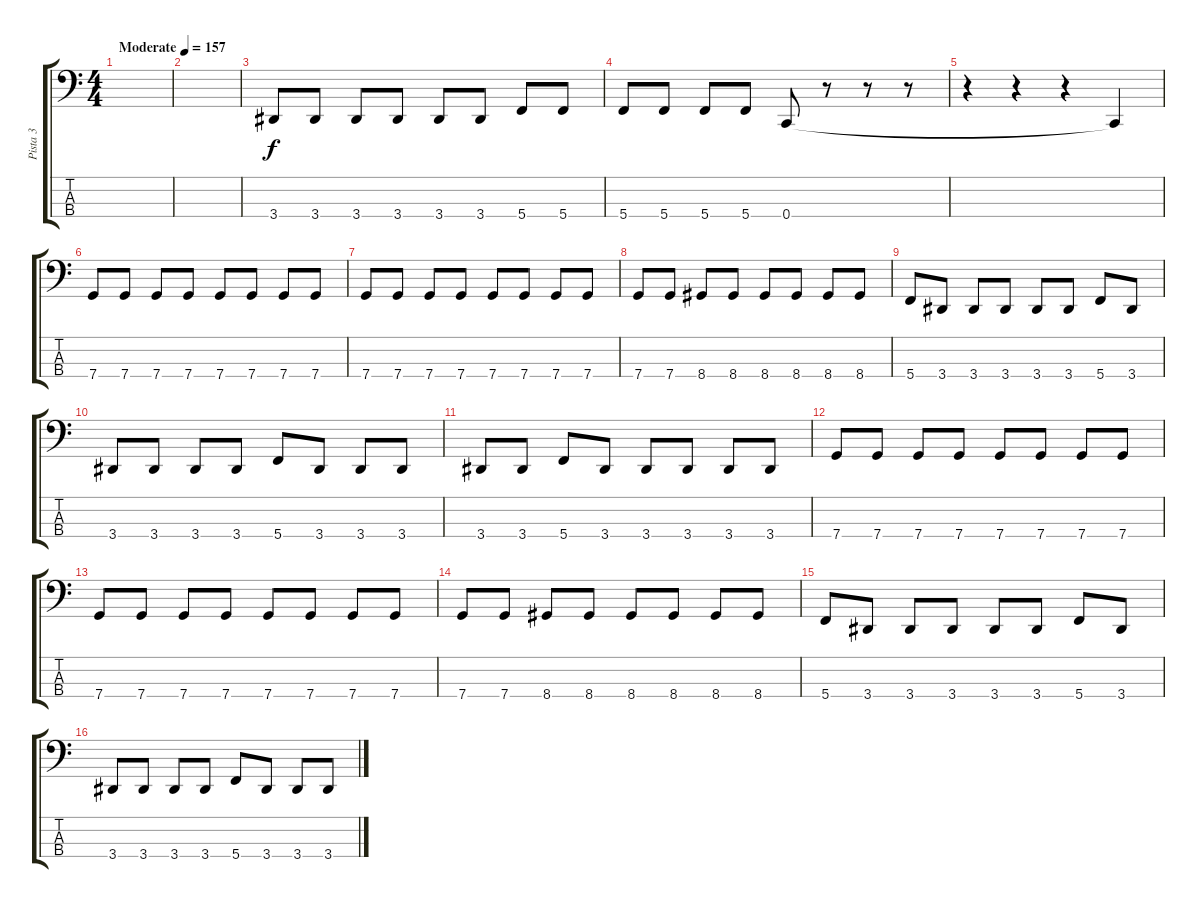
\track ("Pista 3" "Pista 3") {instrument electricbassfinger}
\staff {score tabs}
\tuning (E2 C2 G1 C1) {hide}
\ts (4 4)
\tempo (157 "Moderate")
\clef f4
\ks c
|
|
3.4.8 3.4.8 3.4.8 3.4.8 3.4.8 3.4.8 5.4.8 5.4.8 |
5.4.8 5.4.8 5.4.8 5.4.8 0.4.8 r.8 r.8 r.8 |
r.4 r.4 r.4 0.4{t}.4 |
7.4.8 7.4.8 7.4.8 7.4.8 7.4.8 7.4.8 7.4.8 7.4.8 |
7.4.8 7.4.8 7.4.8 7.4.8 7.4.8 7.4.8 7.4.8 7.4.8 |
7.4.8 7.4.8 8.4.8 8.4.8 8.4.8 8.4.8 8.4.8 8.4.8 |
5.4.8 3.4.8 3.4.8 3.4.8 3.4.8 3.4.8 5.4.8 3.4.8 |
3.4.8 3.4.8 3.4.8 3.4.8 5.4.8 3.4.8 3.4.8 3.4.8 |
3.4.8 3.4.8 5.4.8 3.4.8 3.4.8 3.4.8 3.4.8 3.4.8 |
7.4.8 7.4.8 7.4.8 7.4.8 7.4.8 7.4.8 7.4.8 7.4.8 |
7.4.8 7.4.8 7.4.8 7.4.8 7.4.8 7.4.8 7.4.8 7.4.8 |
7.4.8 7.4.8 8.4.8 8.4.8 8.4.8 8.4.8 8.4.8 8.4.8 |
5.4.8 3.4.8 3.4.8 3.4.8 3.4.8 3.4.8 5.4.8 3.4.8 |
3.4.8 3.4.8 3.4.8 3.4.8 5.4.8 3.4.8 3.4.8 3.4.8
